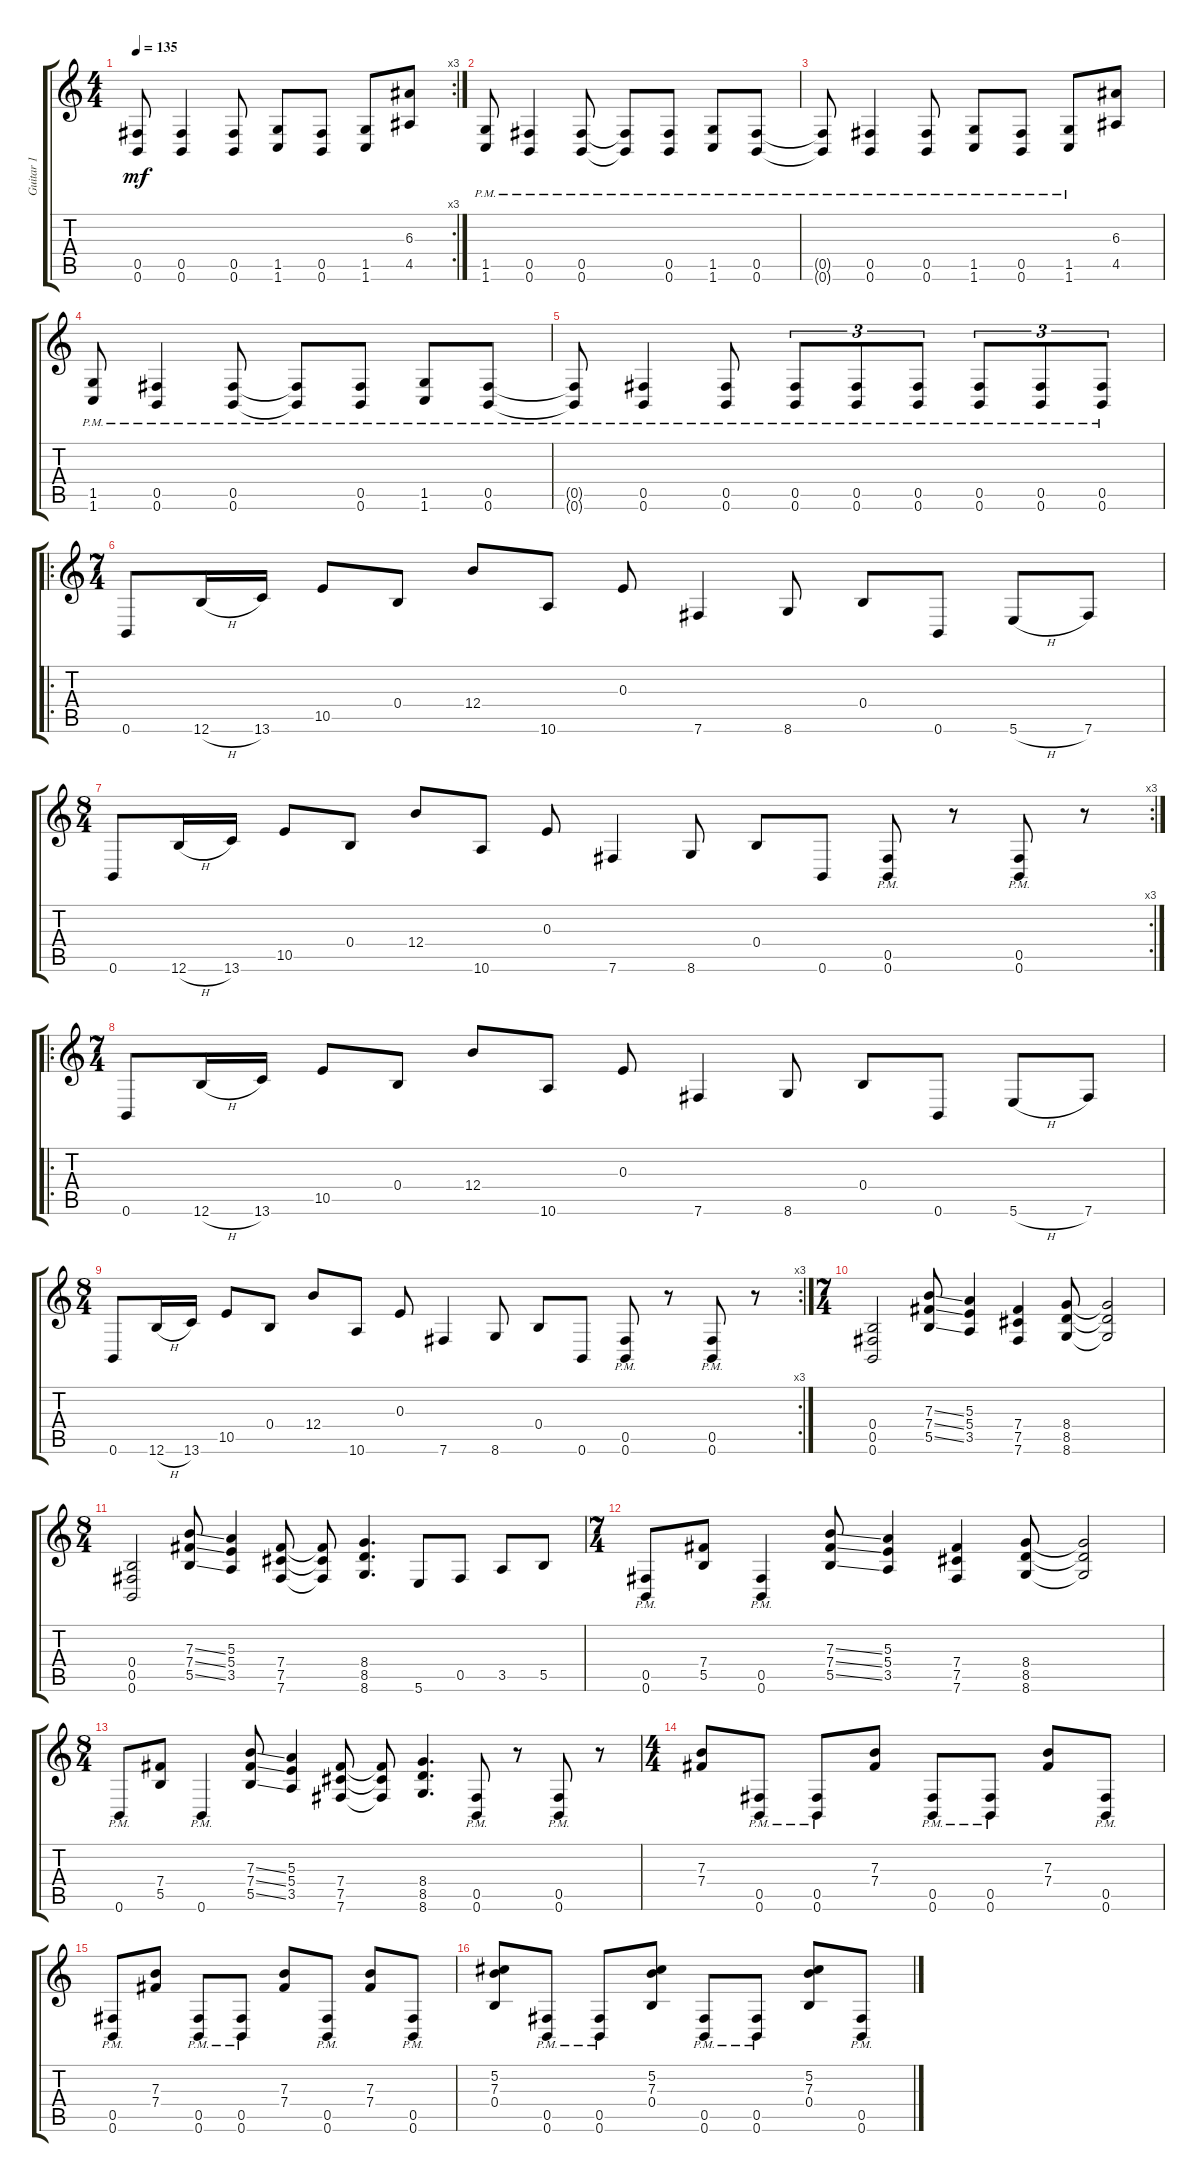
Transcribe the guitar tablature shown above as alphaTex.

\track ("Guitar 1" "Guitar 1") {instrument distortionguitar}
\staff {score tabs}
\tuning (Db4 Ab3 E3 B2 Gb2 B1) {hide}
\rc 3
\ts (4 4)
\tempo 135
\clef g2
\ks c
(0.5{t} 0.6{t}).8{dy mf} (0.5 0.6).4 (0.5 0.6).8 (1.5 1.6).8 (0.5 0.6).8 (1.5 1.6).8 (6.3 4.5).8 |
(1.5{pm} 1.6{pm}).8 (0.5{pm} 0.6{pm}).4 (0.5{pm} 0.6{pm}).8 (0.5{pm t} 0.6{pm t}).8 (0.5{pm} 0.6{pm}).8 (1.5{pm} 1.6{pm}).8 (0.5{pm} 0.6{pm}).8 |
(0.5{pm t} 0.6{pm t}).8 (0.5{pm} 0.6{pm}).4 (0.5{pm} 0.6{pm}).8 (1.5{pm} 1.6{pm}).8 (0.5{pm} 0.6{pm}).8 (1.5{pm} 1.6{pm}).8 (6.3 4.5).8 |
(1.5{pm} 1.6{pm}).8 (0.5{pm} 0.6{pm}).4 (0.5{pm} 0.6{pm}).8 (0.5{pm t} 0.6{pm t}).8 (0.5{pm} 0.6{pm}).8 (1.5{pm} 1.6{pm}).8 (0.5{pm} 0.6{pm}).8 |
(0.5{pm t} 0.6{pm t}).8 (0.5{pm} 0.6{pm}).4 (0.5{pm} 0.6{pm}).8 (0.5{pm} 0.6{pm}).8{tu (3 2)} (0.5{pm} 0.6{pm}).8{tu (3 2)} (0.5{pm} 0.6{pm}).8{tu (3 2)} (0.5{pm} 0.6{pm}).8{tu (3 2)} (0.5{pm} 0.6{pm}).8{tu (3 2)} (0.5{pm} 0.6{pm}).8{tu (3 2)} |
\ro
\ts (7 4)
0.6.8 12.6{h}.16 13.6.16 10.5.8 0.4.8 12.4.8 10.6.8 0.3.8 7.6.4 8.6.8 0.4.8 0.6.8 5.6{h}.8 7.6.8 |
\rc 3
\ts (8 4)
0.6.8 12.6{h}.16 13.6.16 10.5.8 0.4.8 12.4.8 10.6.8 0.3.8 7.6.4 8.6.8 0.4.8 0.6.8 (0.5{pm} 0.6{pm}).8 r.8 (0.5{pm} 0.6{pm}).8 r.8 |
\ro
\ts (7 4)
0.6.8 12.6{h}.16 13.6.16 10.5.8 0.4.8 12.4.8 10.6.8 0.3.8 7.6.4 8.6.8 0.4.8 0.6.8 5.6{h}.8 7.6.8 |
\rc 3
\ts (8 4)
0.6.8 12.6{h}.16 13.6.16 10.5.8 0.4.8 12.4.8 10.6.8 0.3.8 7.6.4 8.6.8 0.4.8 0.6.8 (0.5{pm} 0.6{pm}).8 r.8 (0.5{pm} 0.6{pm}).8 r.8 |
\ts (7 4)
(0.4 0.5 0.6).2 (7.3{ss} 7.4{ss} 5.5{ss}).8 (5.3 5.4 3.5).4 (7.4 7.5 7.6).4 (8.4 8.5 8.6).8 (8.4{t} 8.5{t} 8.6{t}).2 |
\ts (8 4)
(0.4 0.5 0.6).2 (7.3{ss} 7.4{ss} 5.5{ss}).8 (5.3 5.4 3.5).4 (7.4 7.5 7.6).8 (7.4{t} 7.5{t} 7.6{t}).8 (8.4 8.5 8.6).4{d} 5.6.8 0.5.8 3.5.8 5.5.8 |
\ts (7 4)
(0.5{pm} 0.6{pm}).8 (7.4 5.5).8 (0.5{pm} 0.6{pm}).4 (7.3{ss} 7.4{ss} 5.5{ss}).8 (5.3 5.4 3.5).4 (7.4 7.5 7.6).4 (8.4 8.5 8.6).8 (8.4{t} 8.5{t} 8.6{t}).2 |
\ts (8 4)
0.6{pm}.8 (7.4 5.5).8 0.6{pm}.4 (7.3{ss} 7.4{ss} 5.5{ss}).8 (5.3 5.4 3.5).4 (7.4 7.5 7.6).8 (7.4{t} 7.5{t} 7.6{t}).8 (8.4 8.5 8.6).4{d} (0.5{pm} 0.6{pm}).8 r.8 (0.5{pm} 0.6{pm}).8 r.8 |
\ts (4 4)
(7.3 7.4).8 (0.5{pm} 0.6{pm}).8 (0.5{pm} 0.6{pm}).8 (7.3 7.4).8 (0.5{pm} 0.6{pm}).8 (0.5{pm} 0.6{pm}).8 (7.3 7.4).8 (0.5{pm} 0.6{pm}).8 |
(0.5{pm} 0.6{pm}).8 (7.3 7.4).8 (0.5{pm} 0.6{pm}).8 (0.5{pm} 0.6{pm}).8 (7.3 7.4).8 (0.5{pm} 0.6{pm}).8 (7.3 7.4).8 (0.5{pm} 0.6{pm}).8 |
(5.2 7.3 0.4).8 (0.5{pm} 0.6{pm}).8 (0.5{pm} 0.6{pm}).8 (5.2 7.3 0.4).8 (0.5{pm} 0.6{pm}).8 (0.5{pm} 0.6{pm}).8 (5.2 7.3 0.4).8 (0.5{pm} 0.6{pm}).8
